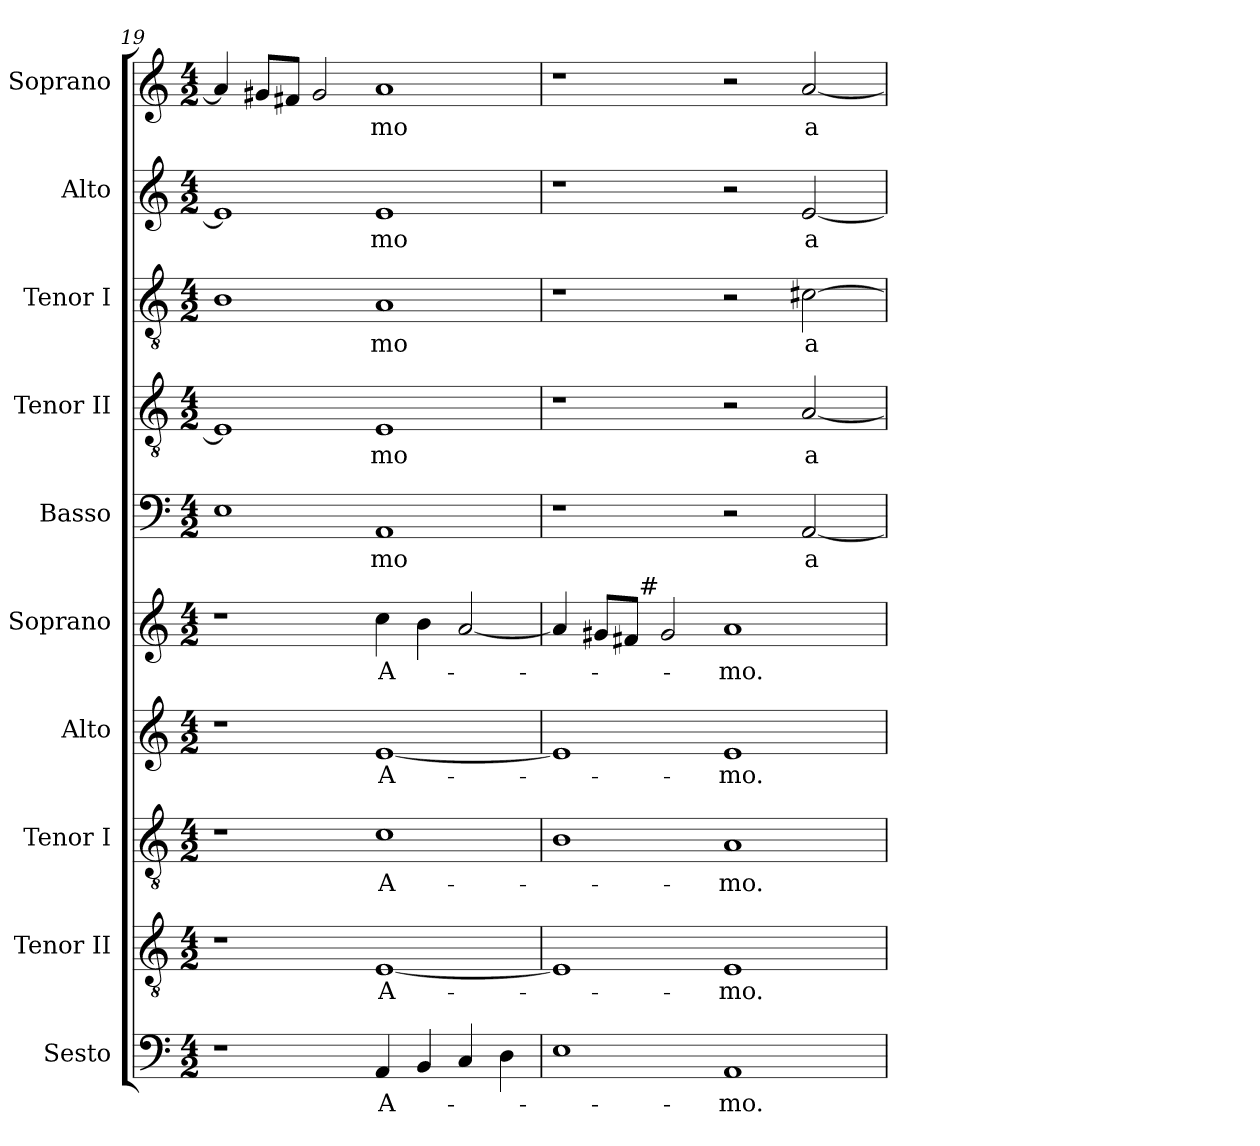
**kern	**text	**kern	**text	**kern	**text	**kern	**text	**kern	**text	**kern	**text	**kern	**text	**kern	**text	**kern	**text	**kern	**text
*part10	*part10	*part9	*part9	*part8	*part8	*part7	*part7	*part6	*part6	*part5	*part5	*part4	*part4	*part3	*part3	*part2	*part2	*part1	*part1
*staff10	*staff10	*staff9	*staff9	*staff8	*staff8	*staff7	*staff7	*staff6	*staff6	*staff5	*staff5	*staff4	*staff4	*staff3	*staff3	*staff2	*staff2	*staff1	*staff1
*I"Sesto	*	*I"Tenor II	*	*I"Tenor I	*	*I"Alto	*	*I"Soprano	*	*I"Basso	*	*I"Tenor II	*	*I"Tenor I	*	*I"Alto	*	*I"Soprano	*
*	*	*I'T.	*	*I'T.	*	*I'A.	*	*I'Sop.	*	*	*	*I'T.	*	*I'T.	*	*I'A.	*	*I'Sop.	*
*clefF4	*	*clefGv2	*	*clefGv2	*	*clefG2	*	*clefG2	*	*clefF4	*	*clefGv2	*	*clefGv2	*	*clefG2	*	*clefG2	*
*	*	*ITrd7c12	*	*ITrd7c12	*	*	*	*	*	*	*	*ITrd7c12	*	*ITrd7c12	*	*	*	*	*
*k[]	*	*k[]	*	*k[]	*	*k[]	*	*k[]	*	*k[]	*	*k[]	*	*k[]	*	*k[]	*	*k[]	*
*C:	*	*C:	*	*C:	*	*C:	*	*C:	*	*C:	*	*C:	*	*C:	*	*C:	*	*C:	*
*M4/2	*	*M4/2	*	*M4/2	*	*M4/2	*	*M4/2	*	*M4/2	*	*M4/2	*	*M4/2	*	*M4/2	*	*M4/2	*
=19	=19	=19	=19	=19	=19	=19	=19	=19	=19	=19	=19	=19	=19	=19	=19	=19	=19	=19	=19
1r	.	1r	.	1r	.	1r	.	1r	.	1Ei	.	1EEi]	.	1BBi	.	1ei]	.	4ai/]	.
.	.	.	.	.	.	.	.	.	.	.	.	.	.	.	.	.	.	8g#Xi/L	.
.	.	.	.	.	.	.	.	.	.	.	.	.	.	.	.	.	.	8f#Xi/J	.
.	.	.	.	.	.	.	.	.	.	.	.	.	.	.	.	.	.	2g#i/	.
!	!LO:LY:b:color=#000000	!	!	!	!	!	!	!	!	!	!	!	!	!	!	!	!	!	!
!	!	!	!LO:LY:b:color=#000000	!	!	!	!	!	!	!	!	!	!	!	!	!	!	!	!
!	!	!	!	!	!LO:LY:b:color=#000000	!	!	!	!	!	!	!	!	!	!	!	!	!	!
!	!	!	!	!	!	!	!LO:LY:b:color=#000000	!	!	!	!	!	!	!	!	!	!	!	!
!	!	!	!	!	!	!	!	!	!LO:LY:b:color=#000000	!	!	!	!	!	!	!	!	!	!
!	!	!	!	!	!	!	!	!	!	!	!LO:LY:b:color=#000000	!	!	!	!	!	!	!	!
!	!	!	!	!	!	!	!	!	!	!	!	!	!LO:LY:b:color=#000000	!	!	!	!	!	!
!	!	!	!	!	!	!	!	!	!	!	!	!	!	!	!LO:LY:b:color=#000000	!	!	!	!
!	!	!	!	!	!	!	!	!	!	!	!	!	!	!	!	!	!LO:LY:b:color=#000000	!	!
!	!	!	!	!	!	!	!	!	!	!	!	!	!	!	!	!	!	!	!LO:LY:b:color=#000000
4AAi/	A-	[1EEi	A-	1Ci	A-	[1ei	A-	4cci\	A-	1AAi	-mo	1EEi	-mo	1AAi	-mo	1ei	-mo	1ai	-mo
4BBi/	.	.	.	.	.	.	.	4bi\	.	.	.	.	.	.	.	.	.	.	.
4Ci/	.	.	.	.	.	.	.	[2ai/	.	.	.	.	.	.	.	.	.	.	.
4Di\	.	.	.	.	.	.	.	.	.	.	.	.	.	.	.	.	.	.	.
=20	=20	=20	=20	=20	=20	=20	=20	=20	=20	=20	=20	=20	=20	=20	=20	=20	=20	=20	=20
*	*	*	*	*	*	*	*	*^	*	*	*	*	*	*	*	*	*	*	*
1Ei	.	1EEi]	.	1BBi	.	1ei]	.	4ai/]	4ryy	.	1r	.	1r	.	1r	.	1r	.	1r	.
.	.	.	.	.	.	.	.	8g#Xi/L	8ryy	.	.	.	.	.	.	.	.	.	.	.
.	.	.	.	.	.	.	.	8f#i/J	32ryy	.	.	.	.	.	.	.	.	.	.	.
.	.	.	.	.	.	.	.	.	256ryy	.	.	.	.	.	.	.	.	.	.	.
!	!	!	!	!	!	!	!	!	!LO:TX:a:t=#	!	!	!	!	!	!	!	!	!	!	!
.	.	.	.	.	.	.	.	.	1ryy	.	.	.	.	.	.	.	.	.	.	.
.	.	.	.	.	.	.	.	2g#i/	.	.	.	.	.	.	.	.	.	.	.	.
!	!LO:LY:b:color=#000000	!	!	!	!	!	!	!	!	!	!	!	!	!	!	!	!	!	!	!
!	!	!	!LO:LY:b:color=#000000	!	!	!	!	!	!	!	!	!	!	!	!	!	!	!	!	!
!	!	!	!	!	!LO:LY:b:color=#000000	!	!	!	!	!	!	!	!	!	!	!	!	!	!	!
!	!	!	!	!	!	!	!LO:LY:b:color=#000000	!	!	!	!	!	!	!	!	!	!	!	!	!
!	!	!	!	!	!	!	!	!	!	!LO:LY:b:color=#000000	!	!	!	!	!	!	!	!	!	!
1AAi	-mo.	1EEi	-mo.	1AAi	-mo.	1ei	-mo.	1ai	.	-mo.	2r	.	2r	.	2r	.	2r	.	2r	.
.	.	.	.	.	.	.	.	.	2ryy	.	.	.	.	.	.	.	.	.	.	.
!	!	!	!	!	!	!	!	!	!	!	!	!LO:LY:b:color=#000000	!	!	!	!	!	!	!	!
!	!	!	!	!	!	!	!	!	!	!	!	!	!	!LO:LY:b:color=#000000	!	!	!	!	!	!
!	!	!	!	!	!	!	!	!	!	!	!	!	!	!	!	!LO:LY:b:color=#000000	!	!	!	!
!	!	!	!	!	!	!	!	!	!	!	!	!	!	!	!	!	!	!LO:LY:b:color=#000000	!	!
!	!	!	!	!	!	!	!	!	!	!	!	!	!	!	!	!	!	!	!	!LO:LY:b:color=#000000
.	.	.	.	.	.	.	.	.	.	.	[2AAi/	a-	[2AAi/	a-	[2C#Xi\	a-	[2ei/	a-	[2ai/	a-
.	.	.	.	.	.	.	.	.	16ryy	.	.	.	.	.	.	.	.	.	.	.
.	.	.	.	.	.	.	.	.	64..ryy	.	.	.	.	.	.	.	.	.	.	.
*	*	*	*	*	*	*	*	*v	*v	*	*	*	*	*	*	*	*	*	*	*
=	=	=	=	=	=	=	=	=	=	=	=	=	=	=	=	=	=	=	=
*-	*-	*-	*-	*-	*-	*-	*-	*-	*-	*-	*-	*-	*-	*-	*-	*-	*-	*-	*-
